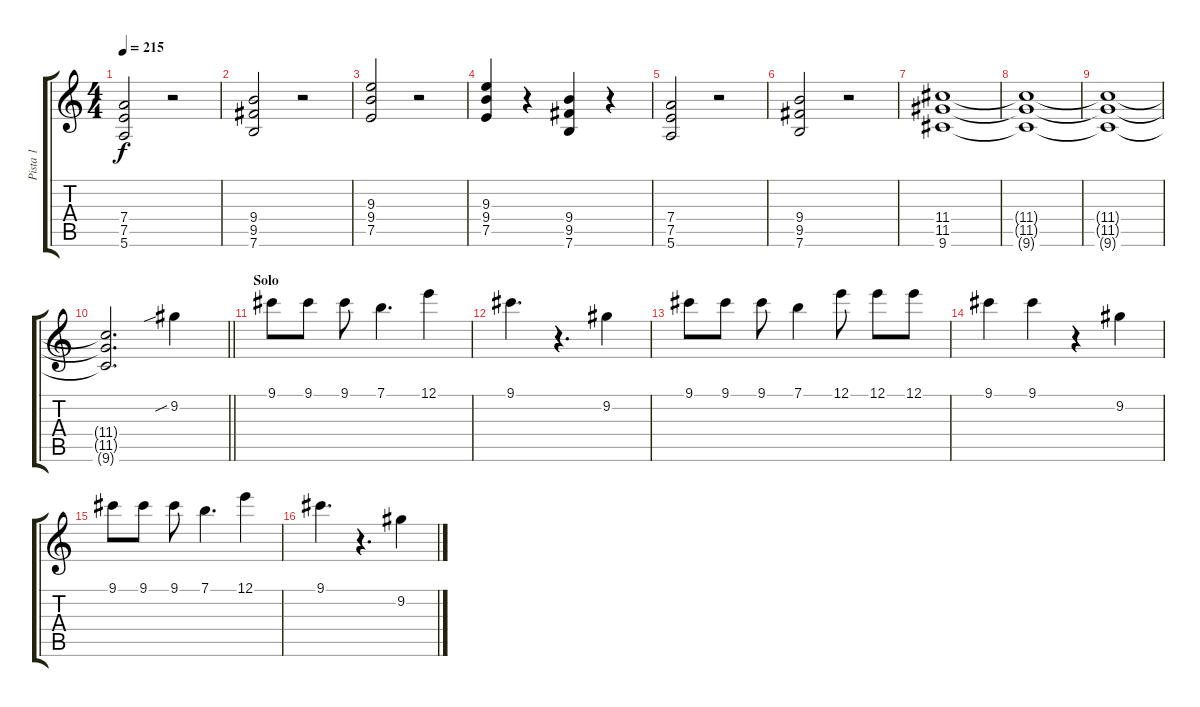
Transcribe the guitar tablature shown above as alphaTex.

\track ("Pista 1" "Pista 1") {instrument overdrivenguitar}
\staff {score tabs}
\tuning (E4 B3 G3 D3 A2 E2) {hide}
\ts (4 4)
\tempo 215
\clef g2
\ks c
(7.4 7.5 5.6).2{dy f} r.2 |
(9.4 9.5 7.6).2 r.2 |
(9.3 9.4 7.5).2 r.2 |
(9.3 9.4 7.5).4 r.4 (9.4 9.5 7.6).4 r.4 |
(7.4 7.5 5.6).2 r.2 |
(9.4 9.5 7.6).2 r.2 |
(11.4 11.5 9.6).1 |
(11.4{t} 11.5{t} 9.6{t}).1 |
(11.4{t} 11.5{t} 9.6{t}).1 |
\barLineRight lightlight
(11.4{t} 11.5{t} 9.6{t}).2{d} 9.2{sib}.4 |
\section ("" "Solo")
9.1.8 9.1.8 9.1.8 7.1.4{d} 12.1.4 |
9.1.4{d} r.4{d} 9.2.4 |
9.1.8 9.1.8 9.1.8 7.1.4 12.1.8 12.1.8 12.1.8 |
9.1.4 9.1.4 r.4 9.2.4 |
9.1.8 9.1.8 9.1.8 7.1.4{d} 12.1.4 |
9.1.4{d} r.4{d} 9.2.4
